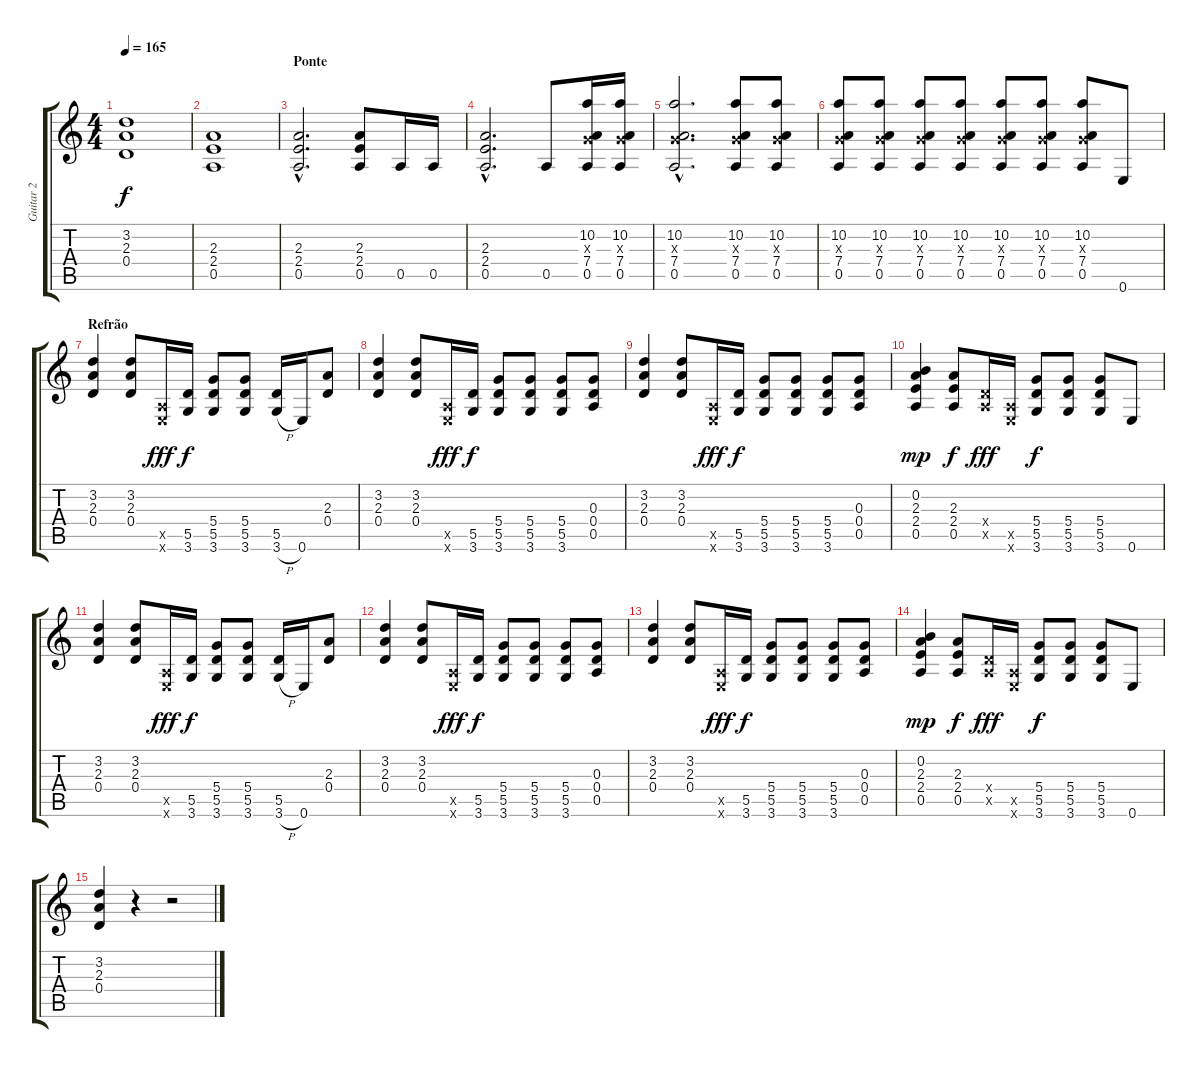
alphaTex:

\track ("Guitar 2" "Guitar 2") {instrument overdrivenguitar}
\staff {score tabs}
\tuning (E4 B3 G3 D3 A2 E2) {hide}
\ts (4 4)
\tempo 165
\clef g2
\ks c
(3.2 2.3 0.4).1{dy f} |
(2.3 2.4 0.5).1 |
\section ("" "Ponte")
(2.3{hac} 2.4{hac} 0.5{hac}).2{d} (2.3 2.4 0.5).8 0.5.16 0.5.16 |
(2.3{hac} 2.4{hac} 0.5{hac}).2{d} 0.5.8 (10.2 0.3{x} 7.4 0.5).16 (10.2 0.3{x} 7.4 0.5).16 |
(10.2{hac} 0.3{hac x} 7.4{hac} 0.5{hac}).2{d} (10.2 0.3{x} 7.4 0.5).8 (10.2 0.3{x} 7.4 0.5).8 |
(10.2 0.3{x} 7.4 0.5).8 (10.2 0.3{x} 7.4 0.5).8 (10.2 0.3{x} 7.4 0.5).8 (10.2 0.3{x} 7.4 0.5).8 (10.2 0.3{x} 7.4 0.5).8 (10.2 0.3{x} 7.4 0.5).8 (10.2 0.3{x} 7.4 0.5).8 0.6.8 |
\section ("" "Refrão")
(3.2 2.3 0.4).4 (3.2 2.3 0.4).8 (0.5{x} 0.6{x}).16{dy fff} (5.5 3.6).16{dy f} (5.4 5.5 3.6).8 (5.4 5.5 3.6).8 (5.5 3.6{h}).16 0.6.16 (2.3 0.4).8 |
(3.2 2.3 0.4).4 (3.2 2.3 0.4).8 (0.5{x} 0.6{x}).16{dy fff} (5.5 3.6).16{dy f} (5.4 5.5 3.6).8 (5.4 5.5 3.6).8 (5.4 5.5 3.6).8 (0.3 0.4 0.5).8 |
(3.2 2.3 0.4).4 (3.2 2.3 0.4).8 (0.5{x} 0.6{x}).16{dy fff} (5.5 3.6).16{dy f} (5.4 5.5 3.6).8 (5.4 5.5 3.6).8 (5.4 5.5 3.6).8 (0.3 0.4 0.5).8 |
(0.2 2.3 2.4 0.5).4{dy mp} (2.3 2.4 0.5).8{dy f} (0.4{x} 0.5{x}).16{dy fff} (0.5{x} 0.6{x}).16 (5.4 5.5 3.6).8{dy f} (5.4 5.5 3.6).8 (5.4 5.5 3.6).8 0.6.8 |
(3.2 2.3 0.4).4 (3.2 2.3 0.4).8 (0.5{x} 0.6{x}).16{dy fff} (5.5 3.6).16{dy f} (5.4 5.5 3.6).8 (5.4 5.5 3.6).8 (5.5 3.6{h}).16 0.6.16 (2.3 0.4).8 |
(3.2 2.3 0.4).4 (3.2 2.3 0.4).8 (0.5{x} 0.6{x}).16{dy fff} (5.5 3.6).16{dy f} (5.4 5.5 3.6).8 (5.4 5.5 3.6).8 (5.4 5.5 3.6).8 (0.3 0.4 0.5).8 |
(3.2 2.3 0.4).4 (3.2 2.3 0.4).8 (0.5{x} 0.6{x}).16{dy fff} (5.5 3.6).16{dy f} (5.4 5.5 3.6).8 (5.4 5.5 3.6).8 (5.4 5.5 3.6).8 (0.3 0.4 0.5).8 |
(0.2 2.3 2.4 0.5).4{dy mp} (2.3 2.4 0.5).8{dy f} (0.4{x} 0.5{x}).16{dy fff} (0.5{x} 0.6{x}).16 (5.4 5.5 3.6).8{dy f} (5.4 5.5 3.6).8 (5.4 5.5 3.6).8 0.6.8 |
(3.2 2.3 0.4).4 r.4 r.2
